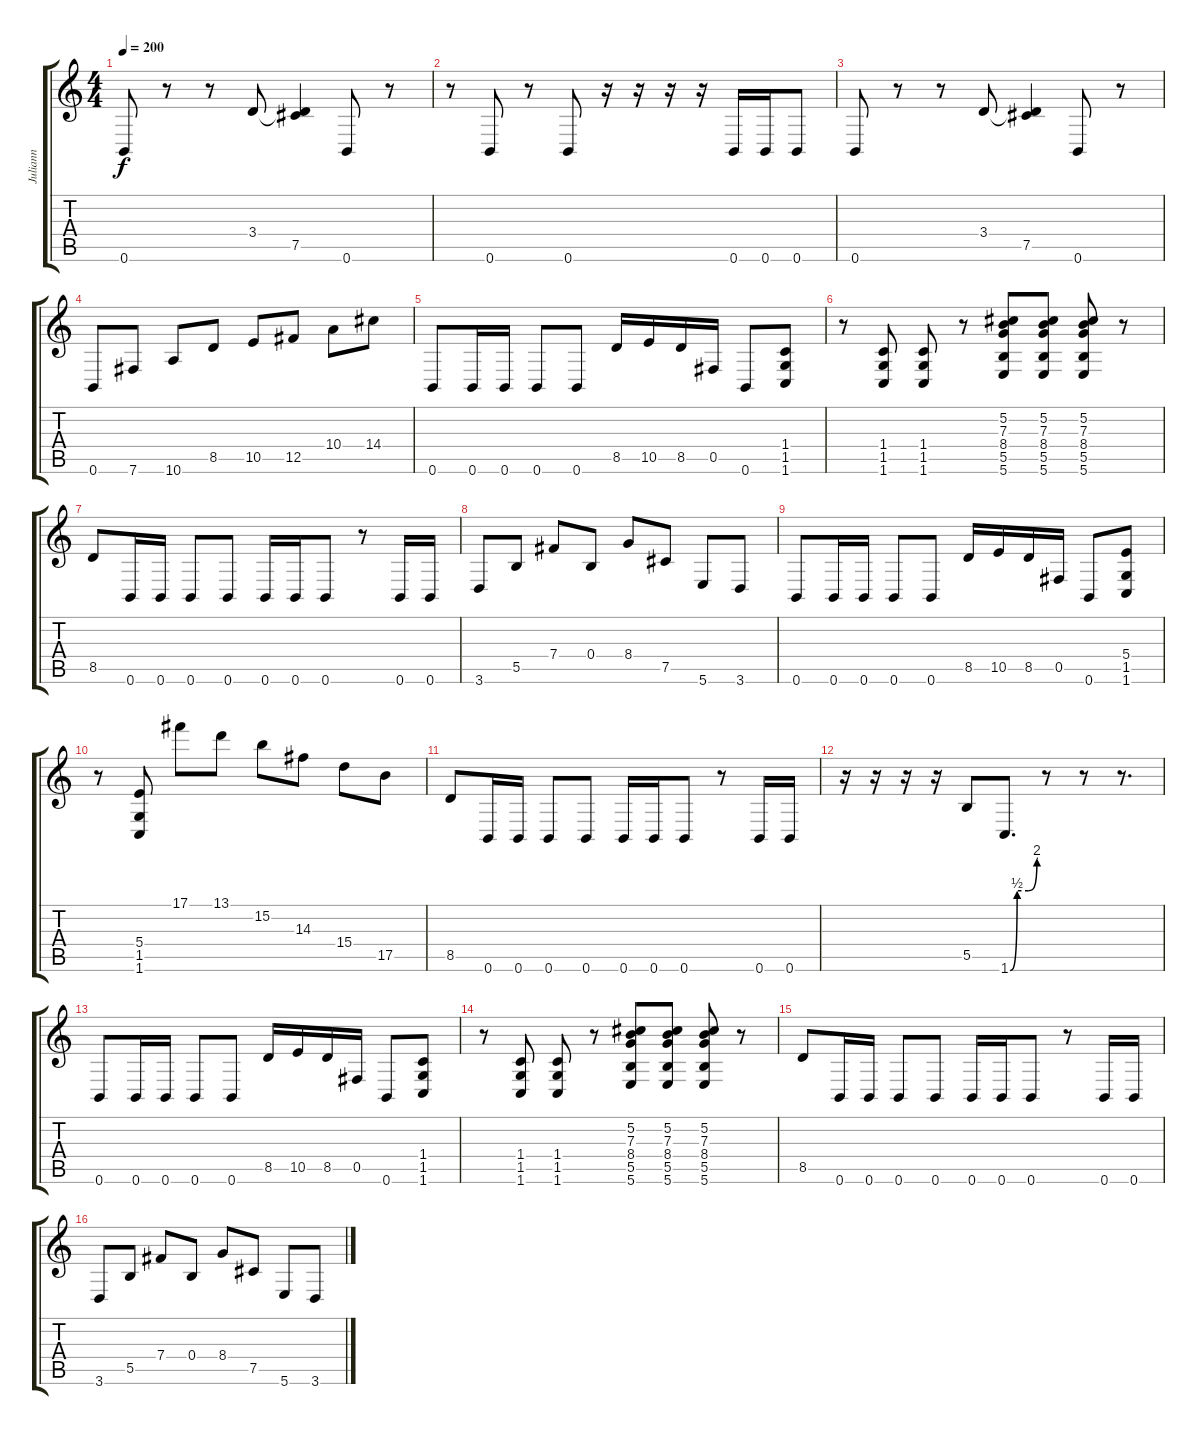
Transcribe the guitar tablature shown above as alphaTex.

\track ("Juliann" "Juliann") {instrument overdrivenguitar}
\staff {score tabs}
\tuning (Db4 Ab3 E3 B2 Gb2 B1) {hide}
\ts (4 4)
\tempo 200
\clef g2
\ks c
0.6.8{dy f} r.8 r.8 3.4.8 (3.4{t} 7.5).4 0.6.8 r.8 |
r.8 0.6.8 r.8 0.6.8 r.16 r.16 r.16 r.16 0.6.16 0.6.16 0.6.8 |
0.6.8 r.8 r.8 3.4.8 (3.4{t} 7.5).4 0.6.8 r.8 |
0.6.8 7.6.8 10.6.8 8.5.8 10.5.8 12.5.8 10.4.8 14.4.8 |
0.6.8 0.6.16 0.6.16 0.6.8 0.6.8 8.5.16 10.5.16 8.5.16 0.5.16 0.6.8 (1.4 1.5 1.6).8 |
r.8 (1.4 1.5 1.6).8 (1.4 1.5 1.6).8 r.8 (5.2 7.3 8.4 5.5 5.6).8 (5.2 7.3 8.4 5.5 5.6).8 (5.2 7.3 8.4 5.5 5.6).8 r.8 |
8.5.8 0.6.16 0.6.16 0.6.8 0.6.8 0.6.16 0.6.16 0.6.8 r.8 0.6.16 0.6.16 |
3.6.8 5.5.8 7.4.8 0.4.8 8.4.8 7.5.8 5.6.8 3.6.8 |
0.6.8 0.6.16 0.6.16 0.6.8 0.6.8 8.5.16 10.5.16 8.5.16 0.5.16 0.6.8 (5.4 1.5 1.6).8 |
r.8 (5.4 1.5 1.6).8 17.1.8 13.1.8 15.2.8 14.3.8 15.4.8 17.5.8 |
8.5.8 0.6.16 0.6.16 0.6.8 0.6.8 0.6.16 0.6.16 0.6.8 r.8 0.6.16 0.6.16 |
r.16 r.16 r.16 r.16 5.5.8 1.6{be (custom 0 0 15 2 40 2 58 8 60 8)}.8{d} r.8 r.8 r.8{d} |
0.6.8 0.6.16 0.6.16 0.6.8 0.6.8 8.5.16 10.5.16 8.5.16 0.5.16 0.6.8 (1.4 1.5 1.6).8 |
r.8 (1.4 1.5 1.6).8 (1.4 1.5 1.6).8 r.8 (5.2 7.3 8.4 5.5 5.6).8 (5.2 7.3 8.4 5.5 5.6).8 (5.2 7.3 8.4 5.5 5.6).8 r.8 |
8.5.8 0.6.16 0.6.16 0.6.8 0.6.8 0.6.16 0.6.16 0.6.8 r.8 0.6.16 0.6.16 |
3.6.8 5.5.8 7.4.8 0.4.8 8.4.8 7.5.8 5.6.8 3.6.8
